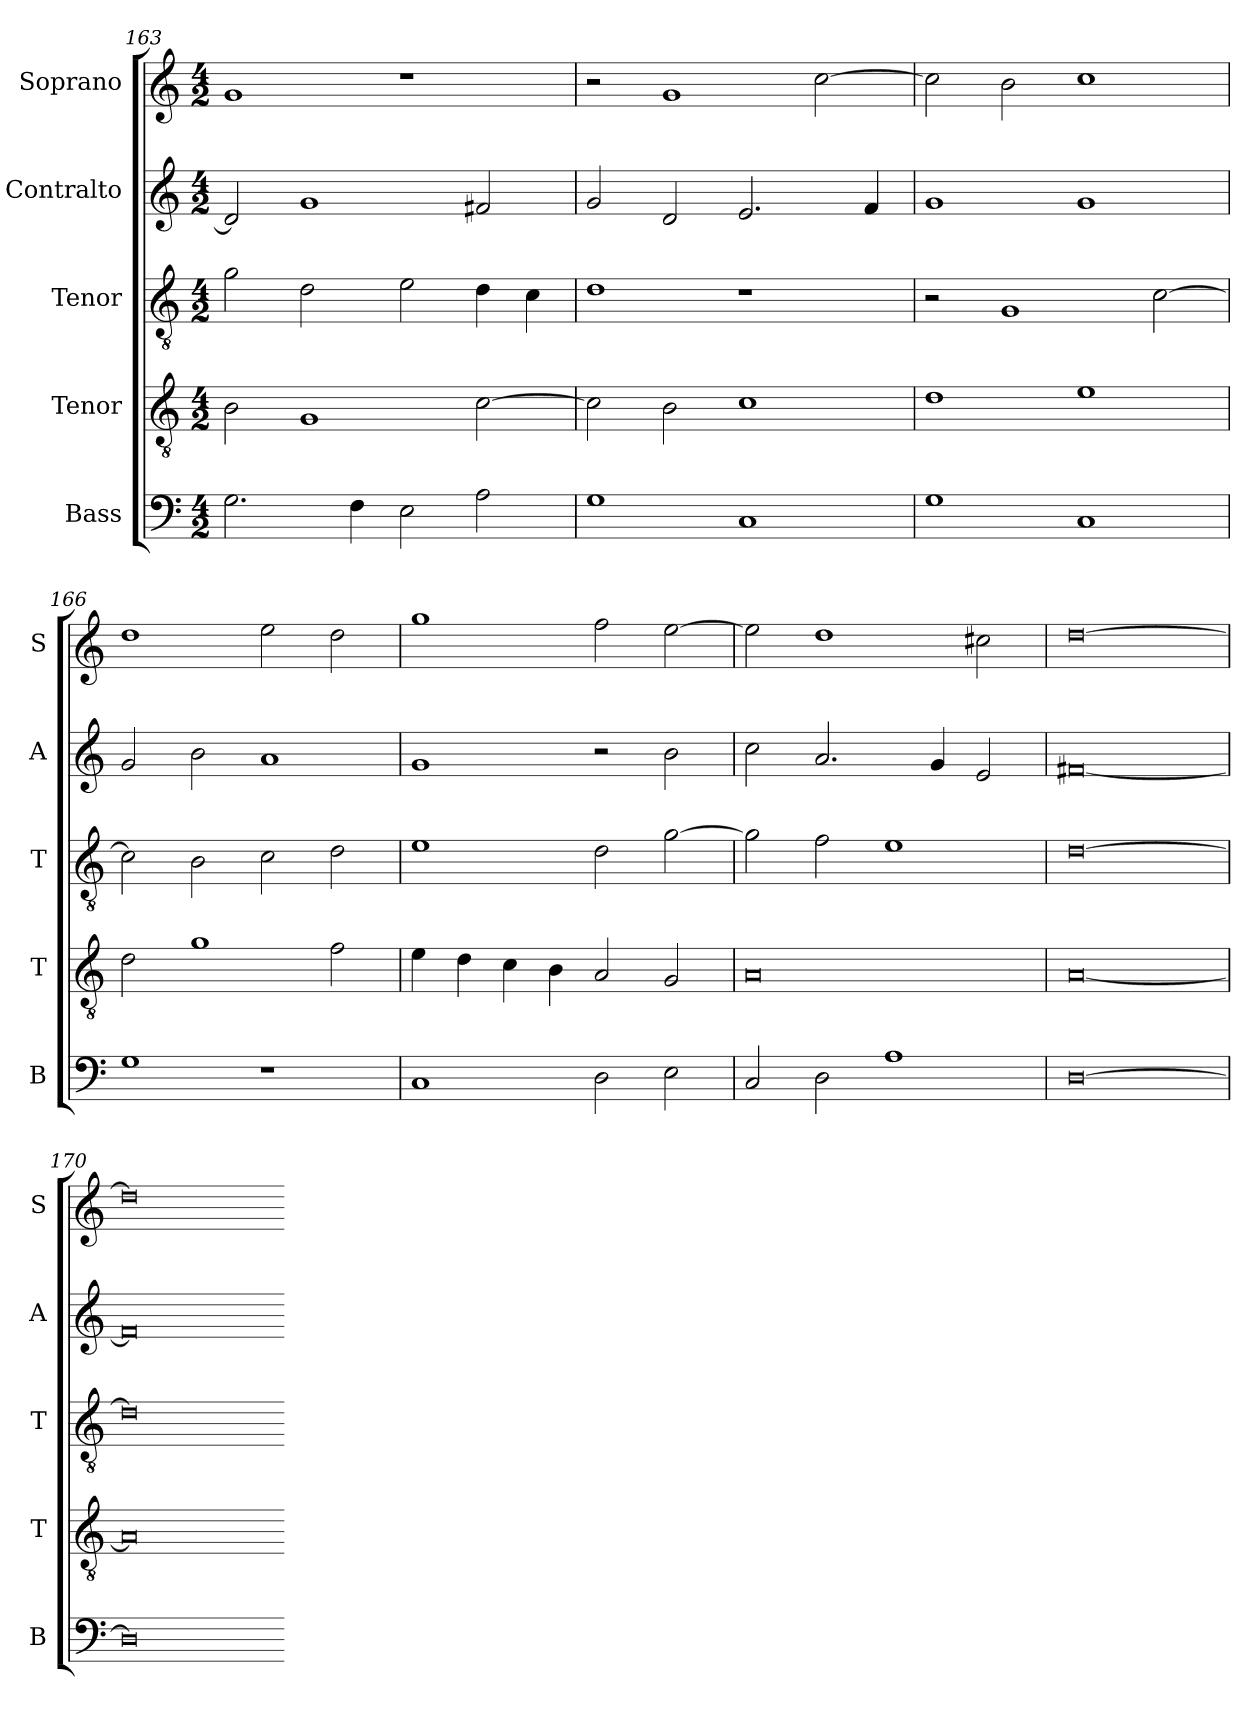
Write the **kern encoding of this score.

**kern	**kern	**kern	**kern	**kern
*part5	*part4	*part3	*part2	*part1
*staff5	*staff4	*staff3	*staff2	*staff1
*I"Bass	*I"Tenor	*I"Tenor	*I"Contralto	*I"Soprano
*I'B	*I'T	*I'T	*I'A	*I'S
*clefF4	*clefGv2	*clefGv2	*clefG2	*clefG2
*k[]	*k[]	*k[]	*k[]	*k[]
*G:mix	*G:mix	*G:mix	*G:mix	*G:mix
*M4/2	*M4/2	*M4/2	*M4/2	*M4/2
=163	=163	=163	=163	=163
2.G	2B	2g	2d]	1g
.	1G	2d	1g	.
4F	.	.	.	.
2E	.	2e	.	1r
2A	[2c	4d	2f#X	.
.	.	4c	.	.
=164	=164	=164	=164	=164
1G	2c]	1d	2g	2r
.	2B	.	2d	1g
1C	1c	1r	2.e	.
.	.	.	.	[2cc
.	.	.	4f	.
=165	=165	=165	=165	=165
1G	1d	2r	1g	2cc]
.	.	1G	.	2b
1C	1e	.	1g	1cc
.	.	[2c	.	.
=166	=166	=166	=166	=166
1G	2d	2c]	2g	1dd
.	1g	2B	2b	.
1r	.	2c	1a	2ee
.	2f	2d	.	2dd
=167	=167	=167	=167	=167
1C	4e	1e	1g	1gg
.	4d	.	.	.
.	4c	.	.	.
.	4B	.	.	.
2D	2A	2d	2r	2ff
2E	2G	[2g	2b	[2ee
=168	=168	=168	=168	=168
2C	0A	2g]	2cc	2ee]
2D	.	2f	2.a	1dd
1A	.	1e	.	.
.	.	.	4g	.
.	.	.	2e	2cc#X
=169	=169	=169	=169	=169
[0D	[0A	[0d	[0f#X	[0dd
=170	=170	=170	=170	=170
0D]	0A]	0d]	0f#]	0dd]
=-	=-	=-	=-	=-
*-	*-	*-	*-	*-
